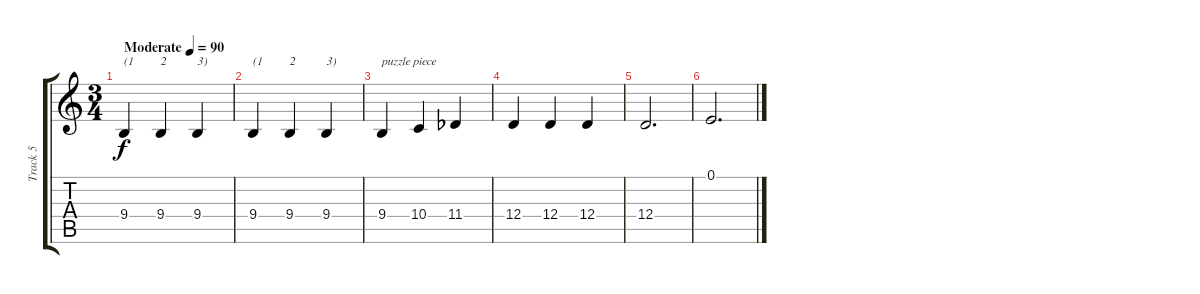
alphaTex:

\track ("Track 5" "Track 5") {instrument acousticgrandpiano}
\staff {score tabs}
\tuning (E4 B3 G3 D3 A2 E2) {hide}
\ts (3 4)
\tempo (90 "Moderate")
\clef g2
\ks c
9.4.4{txt "(1" dy f instrument acousticgrandpiano} 9.4.4{txt "2"} 9.4.4{txt "3)"} |
9.4.4{txt "(1"} 9.4.4{txt "2"} 9.4.4{txt "3)"} |
9.4.4{txt "puzzle piece"} 10.4.4 11.4{acc b}.4 |
12.4.4 12.4.4 12.4.4 |
12.4.2{d} |
0.1.2{d}
